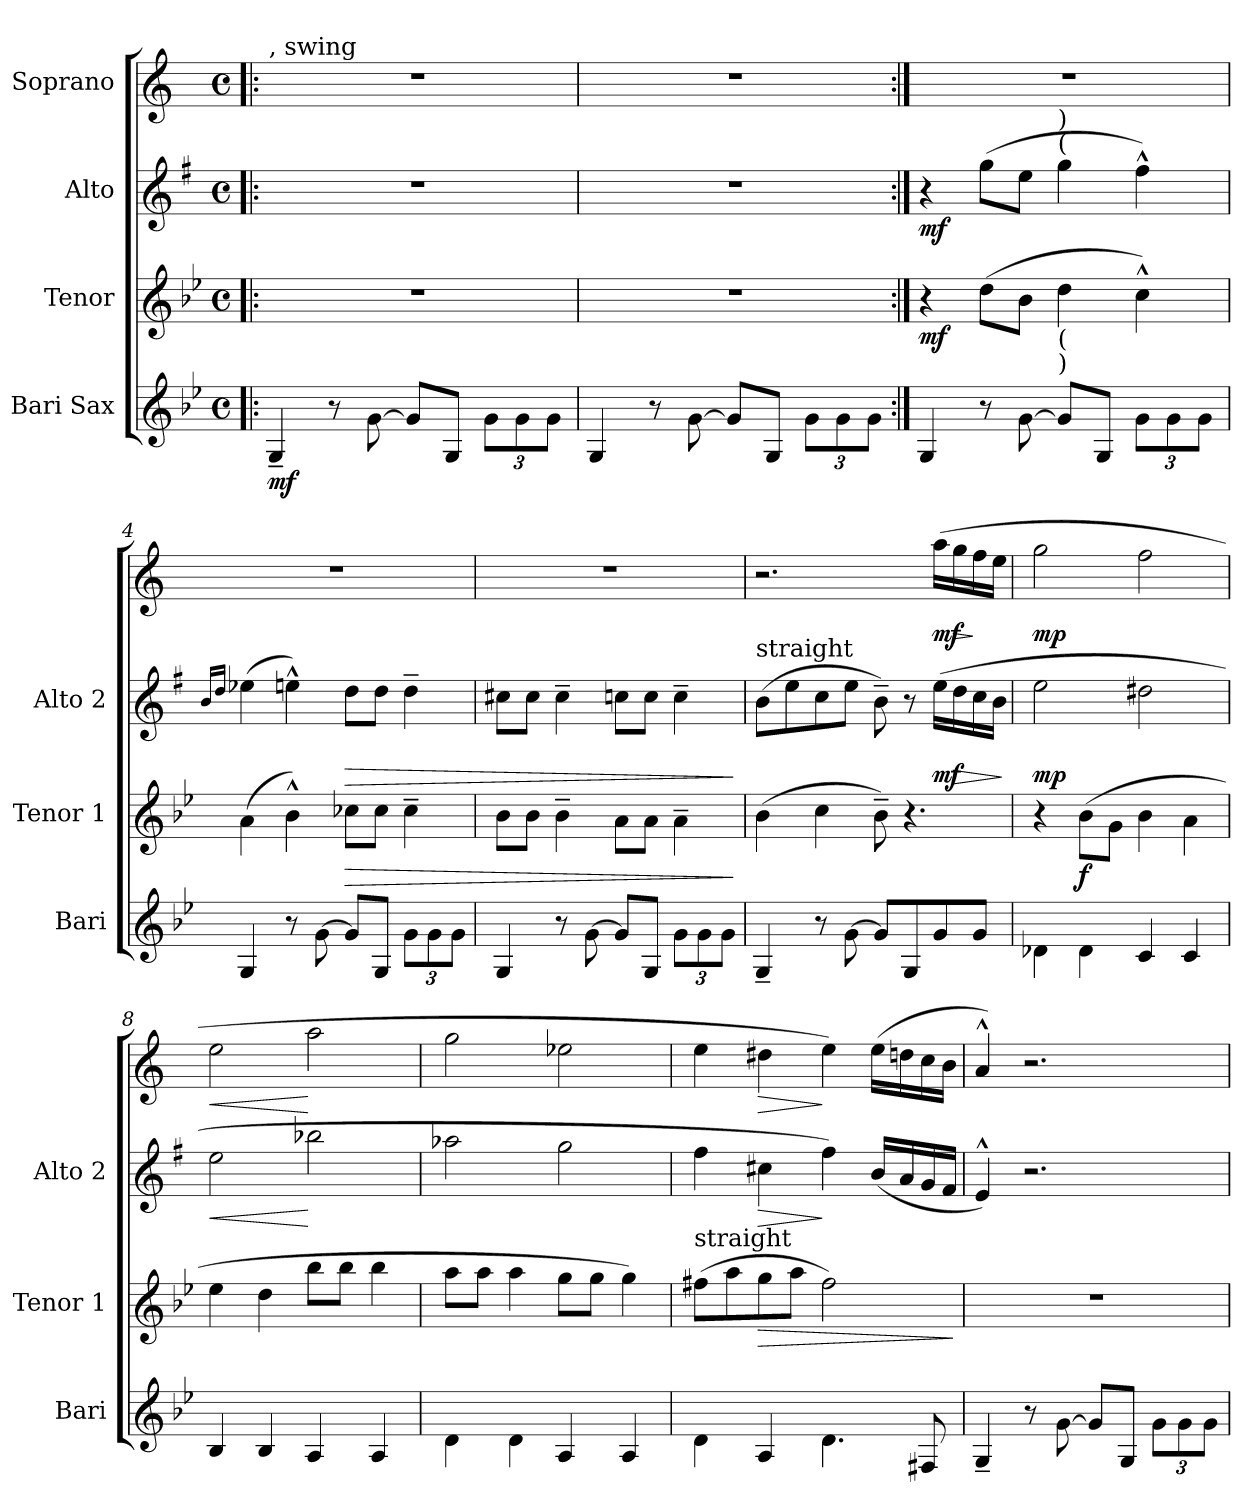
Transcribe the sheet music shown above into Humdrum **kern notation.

**kern	**dynam	**kern	**dynam	**kern	**dynam	**kern	**dynam
*part4	*part4	*part3	*part3	*part2	*part2	*part1	*part1
*staff4	*staff4	*staff3	*staff3	*staff2	*staff2	*staff1	*staff1
*I"Bari Sax	*	*I"Tenor	*	*I"Alto	*	*I"Soprano	*
*I'Bari	*	*I'Tenor 1	*	*I'Alto 2	*	*	*
*clefG2	*	*clefG2	*	*clefG2	*	*clefG2	*
*ITrd12c21	*	*ITrd8c14	*	*ITrd5c9	*	*ITrd1c2	*
*k[b-e-]	*	*k[b-e-]	*	*k[b-e-]	*	*k[b-e-]	*
*B-:	*	*B-:	*	*B-:	*	*B-:	*
*M4/4	*	*M4/4	*	*M4/4	*	*M4/4	*
*met(c)	*	*met(c)	*	*met(c)	*	*met(c)	*
*MM100	*	*MM100	*	*MM100	*	*MM100	*
=1!|:	=1!|:	=1!|:	=1!|:	=1!|:	=1!|:	=1!|:	=1!|:
!	!	!	!	!	!	!LO:TX:a:t=, swing	!
!	!LO:DY:b	!	!	!	!	!	!
4GG~</	mf	1r	.	1r	.	1r	.
8r	.	.	.	.	.	.	.
[8G\	.	.	.	.	.	.	.
8G/L]	.	.	.	.	.	.	.
8GG/J	.	.	.	.	.	.	.
12G\L	.	.	.	.	.	.	.
12G\	.	.	.	.	.	.	.
12G\J	.	.	.	.	.	.	.
=2	=2	=2	=2	=2	=2	=2	=2
4GG/	.	1r	.	1r	.	1r	.
8r	.	.	.	.	.	.	.
[8G\	.	.	.	.	.	.	.
8G/L]	.	.	.	.	.	.	.
8GG/J	.	.	.	.	.	.	.
12G\L	.	.	.	.	.	.	.
12G\	.	.	.	.	.	.	.
12G\J	.	.	.	.	.	.	.
=3:|!	=3:|!	=3:|!	=3:|!	=3:|!	=3:|!	=3:|!	=3:|!
!	!	!	!LO:DY:b	!	!LO:DY:b	!	!
4GG/	.	4r	mf	4r	mf	1r	.
8r	.	(>8d\L	.	(>8b-\L	.	.	.
[8G\	.	8B-\J	.	8g\J	.	.	.
!	!	!	!	!LO:TX:a:t=(	!	!	!
!	!	!	!	!LO:TX:a:t=)	!	!	!
!	!	!LO:TX:b:t=(	!	!	!	!	!
!	!	!LO:TX:b:t=)	!	!	!	!	!
8G/L]	.	4d\	.	4b-\	.	.	.
8GG/J	.	.	.	.	.	.	.
12G\L	.	4c^^>\)	.	4a^^>\)	.	.	.
12G\	.	.	.	.	.	.	.
12G\J	.	.	.	.	.	.	.
=4	=4	=4	=4	=4	=4	=4	=4
.	.	.	.	16qd/LL	.	.	.
.	.	.	.	16qf/JJ	.	.	.
4GG/	.	(>4A\	.	(>4g-X\	.	1r	.
8r	.	4B-^^>\)	.	4gn^^>\)	.	.	.
[8G\	.	.	.	.	.	.	.
!	!	!	!LO:HP:b	!	!LO:HP:b	!	!
8G/L]	.	8c-X\L	>	8f\L	>	.	.
8GG/J	.	8c-\J	.	8f\J	.	.	.
12G\L	.	4c-~>\	.	4f~>\	.	.	.
12G\	.	.	.	.	.	.	.
12G\J	.	.	.	.	.	.	.
=5	=5	=5	=5	=5	=5	=5	=5
4GG/	.	8B-\L	.	8en\L	.	1r	.
.	.	8B-\J	.	8e\J	.	.	.
8r	.	4B-~>\	.	4e~>\	.	.	.
[8G\	.	.	.	.	.	.	.
8G/L]	.	8A\L	.	8e-X\L	.	.	.
8GG/J	.	8A\J	.	8e-\J	.	.	.
12G\L	.	4A~>\	.	4e-~>\	.	.	.
12G\	.	.	.	.	.	.	.
12G\J	.	.	.	.	.	.	.
.	.	.	]	.	]	.	.
=6	=6	=6	=6	=6	=6	=6	=6
!	!	!	!	!LO:TX:a:t=straight	!	!	!
4GG~</	.	(>4B-\	.	(>8d\L	.	2.r	.
.	.	.	.	8g\	.	.	.
8r	.	4c\	.	8e-\	.	.	.
[8G\	.	.	.	8g\J	.	.	.
8G/L]	.	8B-~>\)	.	8d~>\)	.	.	.
8GG/	.	4.r	.	8r	.	.	.
!	!	!	!	!	!LO:DY:b	!	!LO:DY:b
8G/	.	.	.	(>16g\LL	mf	(>16gg\LL	mf
!	!	!	!	!	!LO:HP:b	!	!LO:HP:b
.	.	.	.	16f\	>	16ff\	>
8G/J	.	.	.	16e-\	.	16ee-\	]
.	.	.	.	16d\JJ	.	16dd\JJ	.
.	.	.	.	.	]	.	.
=7	=7	=7	=7	=7	=7	=7	=7
!	!	!	!	!	!LO:DY:b	!	!LO:DY:b
4D-X\	.	4r	.	2g\	mp	2ff\	mp
!	!	!	!LO:DY:b	!	!	!	!
4D-\	.	(>8B-\L	f	.	.	.	.
.	.	8G\J	.	.	.	.	.
4C/	.	4B-\	.	2f#X\	.	2ee-\	.
4C/	.	4A\	.	.	.	.	.
=8	=8	=8	=8	=8	=8	=8	=8
!	!	!	!	!	!LO:HP:b	!	!LO:HP:b
4BB-/	.	4e-\	.	2g\	<	2dd\	<
4BB-/	.	4d\	.	.	.	.	.
4AA/	.	8b-\L	.	2dd-X\	[	2gg\	[
.	.	8b-\J	.	.	.	.	.
4AA/	.	4b-\	.	.	.	.	.
=9	=9	=9	=9	=9	=9	=9	=9
4D\	.	8a\L	.	2cc-X\	.	2ff\	.
.	.	8a\J	.	.	.	.	.
4D\	.	4a\	.	.	.	.	.
4AA/	.	8g\L	.	2b-\	.	2dd-X\	.
.	.	8g\J	.	.	.	.	.
4AA/	.	4g\)	.	.	.	.	.
=10	=10	=10	=10	=10	=10	=10	=10
!	!	!LO:TX:a:t=straight	!	!	!	!	!
4D\	.	(>8f#X\L	.	4a\	.	4dd\	.
.	.	8a\	.	.	.	.	.
!	!	!	!LO:HP:b	!	!LO:HP:b	!	!LO:HP:b
4AA/	.	8g\	>	4en\	>	4cc#X\	>
.	.	8a\J	.	.	.	.	.
4.D\	.	2f#\)	.	4a\)	]	4dd\)	]
.	.	.	.	(<16d/LL	.	(>16dd\LL	.
.	.	.	.	16c/	.	16ccn\	.
8FF#X/	.	.	.	16B-/	.	16b-\	.
.	.	.	.	16A/JJ	.	16a\JJ	.
.	.	.	]	.	.	.	.
!!LO:LB:g=z
=11	=11	=11	=11	=11	=11	=11	=11
4GG~</	.	1r	.	4G^^>/)	.	4g^^>/)	.
8r	.	.	.	2.r	.	2.r	.
[8G\	.	.	.	.	.	.	.
8G/L]	.	.	.	.	.	.	.
8GG/J	.	.	.	.	.	.	.
12G\L	.	.	.	.	.	.	.
12G\	.	.	.	.	.	.	.
12G\J	.	.	.	.	.	.	.
=	=	=	=	=	=	=	=
*-	*-	*-	*-	*-	*-	*-	*-
